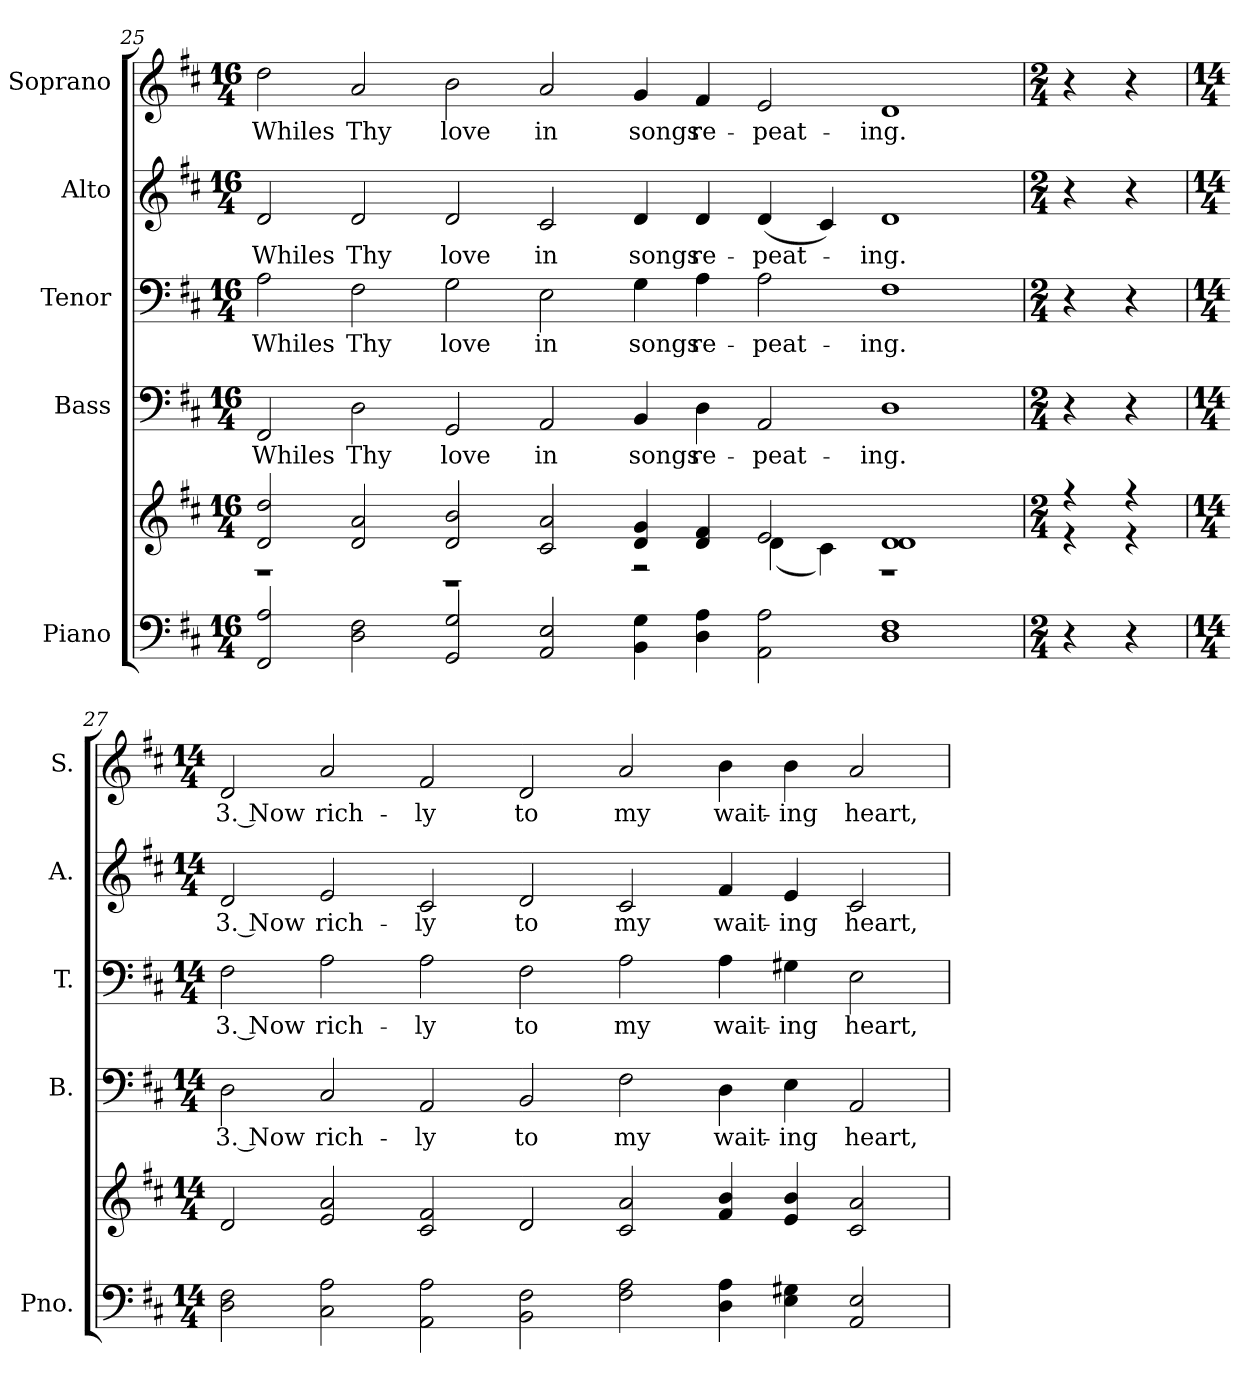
**kern	**kern	**kern	**text	**kern	**text	**kern	**text	**kern	**text
*part5	*part5	*part4	*part4	*part3	*part3	*part2	*part2	*part1	*part1
*staff6	*staff5	*staff4	*staff4	*staff3	*staff3	*staff2	*staff2	*staff1	*staff1
*I"Piano	*	*I"Bass	*	*I"Tenor	*	*I"Alto	*	*I"Soprano	*
*I'Pno.	*	*I'B.	*	*I'T.	*	*I'A.	*	*I'S.	*
*clefF4	*clefG2	*clefF4	*	*clefF4	*	*clefG2	*	*clefG2	*
*k[f#c#]	*k[f#c#]	*k[f#c#]	*	*k[f#c#]	*	*k[f#c#]	*	*k[f#c#]	*
*D:	*D:	*D:	*	*D:	*	*D:	*	*D:	*
*M16/4	*M16/4	*M16/4	*	*M16/4	*	*M16/4	*	*M16/4	*
=25	=25	=25	=25	=25	=25	=25	=25	=25	=25
*	*^	*	*	*	*	*	*	*	*
!	!	!	!	!LO:LY:b:color=#000000	!	!	!	!	!	!
!	!	!	!	!	!	!LO:LY:b:color=#000000	!	!	!	!
!	!	!	!	!	!	!	!	!LO:LY:b:color=#000000	!	!
!	!	!	!	!	!	!	!	!	!	!LO:LY:b:color=#000000
2FF#i/ 2Ai	2di/ 2ddi	1r	2FF#i/	Whiles	2Ai\	Whiles	2di/	Whiles	2ddi\	Whiles
!	!	!	!	!LO:LY:b:color=#000000	!	!	!	!	!	!
!	!	!	!	!	!	!LO:LY:b:color=#000000	!	!	!	!
!	!	!	!	!	!	!	!	!LO:LY:b:color=#000000	!	!
!	!	!	!	!	!	!	!	!	!	!LO:LY:b:color=#000000
2Di\ 2F#i	2di/ 2ai	.	2Di\	Thy	2F#i\	Thy	2di/	Thy	2ai/	Thy
!	!	!	!	!LO:LY:b:color=#000000	!	!	!	!	!	!
!	!	!	!	!	!	!LO:LY:b:color=#000000	!	!	!	!
!	!	!	!	!	!	!	!	!LO:LY:b:color=#000000	!	!
!	!	!	!	!	!	!	!	!	!	!LO:LY:b:color=#000000
2GGi/ 2Gi	2di/ 2bi	1r	2GGi/	love	2Gi\	love	2di/	love	2bi\	love
!	!	!	!	!LO:LY:b:color=#000000	!	!	!	!	!	!
!	!	!	!	!	!	!LO:LY:b:color=#000000	!	!	!	!
!	!	!	!	!	!	!	!	!LO:LY:b:color=#000000	!	!
!	!	!	!	!	!	!	!	!	!	!LO:LY:b:color=#000000
2AAi/ 2Ei	2c#i/ 2ai	.	2AAi/	in	2Ei\	in	2c#i/	in	2ai/	in
!	!	!	!	!LO:LY:b:color=#000000	!	!	!	!	!	!
!	!	!	!	!	!	!LO:LY:b:color=#000000	!	!	!	!
!	!	!	!	!	!	!	!	!LO:LY:b:color=#000000	!	!
!	!	!	!	!	!	!	!	!	!	!LO:LY:b:color=#000000
4BBi\ 4Gi	4di/ 4gi	2r	4BBi/	songs	4Gi\	songs	4di/	songs	4gi/	songs
!	!	!	!	!LO:LY:b:color=#000000	!	!	!	!	!	!
!	!	!	!	!	!	!LO:LY:b:color=#000000	!	!	!	!
!	!	!	!	!	!	!	!	!LO:LY:b:color=#000000	!	!
!	!	!	!	!	!	!	!	!	!	!LO:LY:b:color=#000000
4Di\ 4Ai	4di/ 4f#i	.	4Di\	re-	4Ai\	re-	4di/	re-	4f#i/	re-
!	!	!	!	!LO:LY:b:color=#000000	!	!	!	!	!	!
!	!	!	!	!	!	!LO:LY:b:color=#000000	!	!	!	!
!	!	!	!	!	!	!	!	!LO:LY:b:color=#000000	!	!
!	!	!	!	!	!	!	!	!	!	!LO:LY:b:color=#000000
2AAi\ 2Ai	2ei/	(4di\	2AAi/	-peat-	2Ai\	-peat-	(4di/	-peat-	2ei/	-peat-
.	.	4c#i\)	.	.	.	.	4c#i/)	.	.	.
!	!	!	!	!LO:LY:b:color=#000000	!	!	!	!	!	!
!	!	!	!	!	!	!LO:LY:b:color=#000000	!	!	!	!
!	!	!	!	!	!	!	!	!LO:LY:b:color=#000000	!	!
!	!	!	!	!	!	!	!	!	!	!LO:LY:b:color=#000000
1Di 1F#i	1di 1di	1r	1Di	-ing.	1F#i	-ing.	1di	-ing.	1di	-ing.
!!LO:LB:g=z
=26	=26	=26	=26	=26	=26	=26	=26	=26	=26	=26
*M2/4	*M2/4	*	*M2/4	*	*M2/4	*	*M2/4	*	*M2/4	*
4r	4r	4r	4r	.	4r	.	4r	.	4r	.
4r	4r	4r	4r	.	4r	.	4r	.	4r	.
*	*v	*v	*	*	*	*	*	*	*	*
=27	=27	=27	=27	=27	=27	=27	=27	=27	=27
*M14/4	*M14/4	*M14/4	*	*M14/4	*	*M14/4	*	*M14/4	*
*	*^	*	*	*	*	*	*	*	*
!	!	!	!	!LO:LY:b:color=#000000	!	!	!	!	!	!
*	*v	*v	*	*	*	*	*	*	*	*
*	*^	*	*	*	*	*	*	*	*
!	!	!	!	!	!	!LO:LY:b:color=#000000	!	!	!	!
*	*v	*v	*	*	*	*	*	*	*	*
*	*^	*	*	*	*	*	*	*	*
!	!	!	!	!	!	!	!	!LO:LY:b:color=#000000	!	!
*	*v	*v	*	*	*	*	*	*	*	*
*	*^	*	*	*	*	*	*	*	*
!	!	!	!	!	!	!	!	!	!	!LO:LY:b:color=#000000
*	*v	*v	*	*	*	*	*	*	*	*
2Di\ 2F#i	2di/	2Di\	3. Now	2F#i\	3. Now	2di/	3. Now	2di/	3. Now
!	!	!	!LO:LY:b:color=#000000	!	!	!	!	!	!
!	!	!	!	!	!LO:LY:b:color=#000000	!	!	!	!
!	!	!	!	!	!	!	!LO:LY:b:color=#000000	!	!
!	!	!	!	!	!	!	!	!	!LO:LY:b:color=#000000
2C#i\ 2Ai	2ei/ 2ai	2C#i/	rich-	2Ai\	rich-	2ei/	rich-	2ai/	rich-
!	!	!	!LO:LY:b:color=#000000	!	!	!	!	!	!
!	!	!	!	!	!LO:LY:b:color=#000000	!	!	!	!
!	!	!	!	!	!	!	!LO:LY:b:color=#000000	!	!
!	!	!	!	!	!	!	!	!	!LO:LY:b:color=#000000
2AAi\ 2Ai	2c#i/ 2f#i	2AAi/	-ly	2Ai\	-ly	2c#i/	-ly	2f#i/	-ly
!	!	!	!LO:LY:b:color=#000000	!	!	!	!	!	!
!	!	!	!	!	!LO:LY:b:color=#000000	!	!	!	!
!	!	!	!	!	!	!	!LO:LY:b:color=#000000	!	!
!	!	!	!	!	!	!	!	!	!LO:LY:b:color=#000000
2BBi\ 2F#i	2di/	2BBi/	to	2F#i\	to	2di/	to	2di/	to
!	!	!	!LO:LY:b:color=#000000	!	!	!	!	!	!
!	!	!	!	!	!LO:LY:b:color=#000000	!	!	!	!
!	!	!	!	!	!	!	!LO:LY:b:color=#000000	!	!
!	!	!	!	!	!	!	!	!	!LO:LY:b:color=#000000
2F#i\ 2Ai	2c#i/ 2ai	2F#i\	my	2Ai\	my	2c#i/	my	2ai/	my
!	!	!	!LO:LY:b:color=#000000	!	!	!	!	!	!
!	!	!	!	!	!LO:LY:b:color=#000000	!	!	!	!
!	!	!	!	!	!	!	!LO:LY:b:color=#000000	!	!
!	!	!	!	!	!	!	!	!	!LO:LY:b:color=#000000
4Di\ 4Ai	4f#i/ 4bi	4Di\	wait-	4Ai\	wait-	4f#i/	wait-	4bi\	wait-
!	!	!	!LO:LY:b:color=#000000	!	!	!	!	!	!
!	!	!	!	!	!LO:LY:b:color=#000000	!	!	!	!
!	!	!	!	!	!	!	!LO:LY:b:color=#000000	!	!
!	!	!	!	!	!	!	!	!	!LO:LY:b:color=#000000
4Ei\ 4G#Xi	4ei/ 4bi	4Ei\	-ing	4G#Xi\	-ing	4ei/	-ing	4bi\	-ing
!	!	!	!LO:LY:b:color=#000000	!	!	!	!	!	!
!	!	!	!	!	!LO:LY:b:color=#000000	!	!	!	!
!	!	!	!	!	!	!	!LO:LY:b:color=#000000	!	!
!	!	!	!	!	!	!	!	!	!LO:LY:b:color=#000000
2AAi/ 2Ei	2c#i/ 2ai	2AAi/	heart,	2Ei\	heart,	2c#i/	heart,	2ai/	heart,
=	=	=	=	=	=	=	=	=	=
*-	*-	*-	*-	*-	*-	*-	*-	*-	*-
